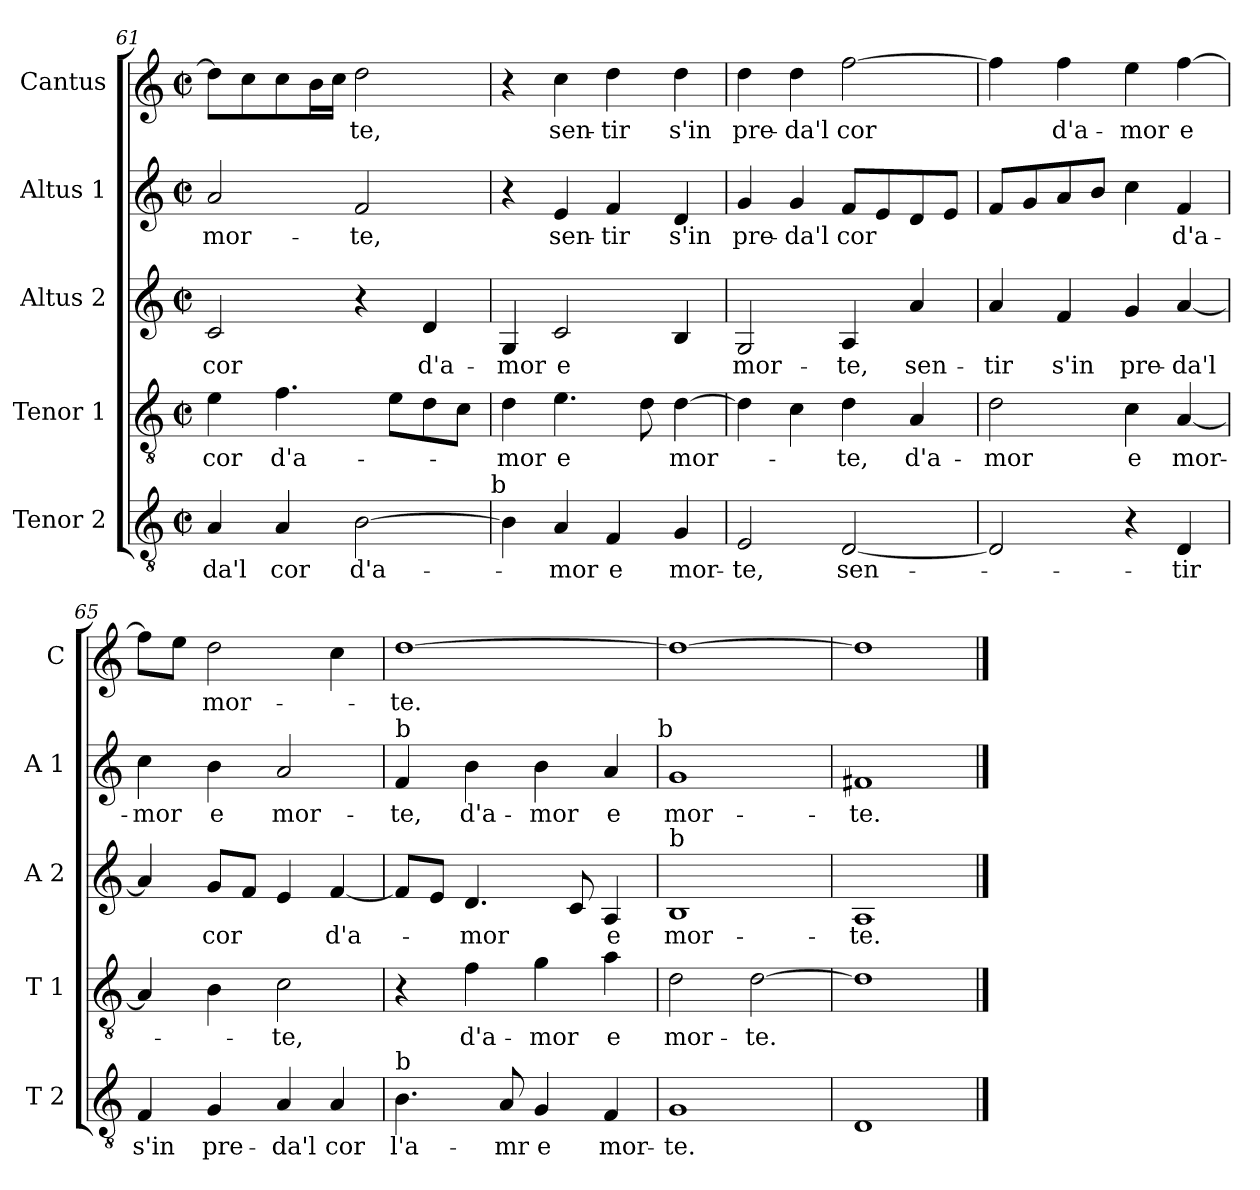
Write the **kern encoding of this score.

**kern	**text	**kern	**text	**kern	**text	**kern	**text	**kern	**text
*part5	*part5	*part4	*part4	*part3	*part3	*part2	*part2	*part1	*part1
*staff5	*staff5	*staff4	*staff4	*staff3	*staff3	*staff2	*staff2	*staff1	*staff1
*I"Tenor 2	*	*I"Tenor 1	*	*I"Altus 2	*	*I"Altus 1	*	*I"Cantus	*
*I'T 2	*	*I'T 1	*	*I'A 2	*	*I'A 1	*	*I'C	*
*clefGv2	*	*clefGv2	*	*clefG2	*	*clefG2	*	*clefG2	*
*k[]	*	*k[]	*	*k[]	*	*k[]	*	*k[]	*
*C:	*	*C:	*	*C:	*	*C:	*	*C:	*
*M2/2	*	*M2/2	*	*M2/2	*	*M2/2	*	*M2/2	*
*met(c|)	*	*met(c|)	*	*met(c|)	*	*met(c|)	*	*met(c|)	*
=61	=61	=61	=61	=61	=61	=61	=61	=61	=61
!	!LO:LY:b	!	!LO:LY:b	!	!LO:LY:b	!	!LO:LY:b	!	!
4A/	-da'l	4e\	cor	2c/	cor	2a/	mor-	8dd\L]	.
.	.	.	.	.	.	.	.	8cc\	.
!	!LO:LY:b	!	!LO:LY:b	!	!	!	!	!	!
4A/	cor	4.f\	d'a-	.	.	.	.	8cc\	.
.	.	.	.	.	.	.	.	16b\L	.
.	.	.	.	.	.	.	.	16cc\JJ	.
!	!LO:LY:b	!	!	!	!	!	!LO:LY:b	!	!LO:LY:b
[2B\	d'a-	.	.	4r	.	2f/	-te,	2dd\	-te,
.	.	8e\L	.	.	.	.	.	.	.
!	!	!	!	!	!LO:LY:b	!	!	!	!
.	.	8d\	.	4d/	d'a-	.	.	.	.
.	.	8c\J	.	.	.	.	.	.	.
!LO:TX:a:t=b	!	!	!	!	!	!	!	!	!
=62	=62	=62	=62	=62	=62	=62	=62	=62	=62
!	!	!	!LO:LY:b	!	!LO:LY:b	!	!	!	!
4B\]	.	4d\	-mor	4G/	-mor	4r	.	4r	.
!	!LO:LY:b	!	!LO:LY:b	!	!LO:LY:b	!	!LO:LY:b	!	!LO:LY:b
4A/	-mor	4.e\	e	2c/	e	4e/	sen-	4cc\	sen-
!	!LO:LY:b	!	!	!	!	!	!LO:LY:b	!	!LO:LY:b
4F/	e	.	.	.	.	4f/	-tir	4dd\	-tir
.	.	8d\	.	.	.	.	.	.	.
!	!LO:LY:b	!	!LO:LY:b	!	!	!	!LO:LY:b	!	!LO:LY:b
4G/	mor-	[4d\	mor-	4B/	.	4d/	s'in	4dd\	s'in
=63	=63	=63	=63	=63	=63	=63	=63	=63	=63
!	!LO:LY:b	!	!	!	!LO:LY:b	!	!LO:LY:b	!	!LO:LY:b
2E/	-te,	4d\]	.	2G/	mor-	4g/	pre-	4dd\	pre-
!	!	!	!	!	!	!	!LO:LY:b	!	!LO:LY:b
.	.	4c\	.	.	.	4g/	-da'l	4dd\	-da'l
!	!LO:LY:b	!	!LO:LY:b	!	!LO:LY:b	!	!LO:LY:b	!	!LO:LY:b
[2D/	sen-	4d\	-te,	4A/	-te,	8f/L	cor	[2ff\	cor
.	.	.	.	.	.	8e/	.	.	.
!	!	!	!LO:LY:b	!	!LO:LY:b	!	!	!	!
.	.	4A/	d'a-	4a/	sen-	8d/	.	.	.
.	.	.	.	.	.	8e/J	.	.	.
!!LO:LB:g=z
=64	=64	=64	=64	=64	=64	=64	=64	=64	=64
!	!	!	!LO:LY:b	!	!LO:LY:b	!	!	!	!
2D/]	.	2d\	-mor	4a/	-tir	8f/L	.	4ff\]	.
.	.	.	.	.	.	8g/	.	.	.
!	!	!	!	!	!LO:LY:b	!	!	!	!LO:LY:b
.	.	.	.	4f/	s'in	8a/	.	4ff\	d'a-
.	.	.	.	.	.	8b/J	.	.	.
!	!	!	!LO:LY:b	!	!LO:LY:b	!	!	!	!LO:LY:b
4r	.	4c\	e	4g/	pre-	4cc\	.	4ee\	-mor
!	!LO:LY:b	!	!LO:LY:b	!	!LO:LY:b	!	!LO:LY:b	!	!LO:LY:b
4D/	-tir	[4A/	mor-	[4a/	-da'l	4f/	d'a-	[4ff\	e
=65	=65	=65	=65	=65	=65	=65	=65	=65	=65
!	!LO:LY:b	!	!	!	!	!	!LO:LY:b	!	!
4F/	s'in	4A/]	.	4a/]	.	4cc\	-mor	8ff\L]	.
.	.	.	.	.	.	.	.	8ee\J	.
!	!LO:LY:b	!	!	!	!LO:LY:b	!	!LO:LY:b	!	!LO:LY:b
4G/	pre-	4B\	.	8g/L	cor	4b\	e	2dd\	mor-
.	.	.	.	8f/J	.	.	.	.	.
!	!LO:LY:b	!	!LO:LY:b	!	!	!	!LO:LY:b	!	!
4A/	-da'l	2c\	-te,	4e/	.	2a/	mor-	.	.
!	!LO:LY:b	!	!	!	!LO:LY:b	!	!	!	!
4A/	cor	.	.	[4f/	d'a-	.	.	4cc\	.
=66	=66	=66	=66	=66	=66	=66	=66	=66	=66
!	!	!	!	!	!	!LO:TX:a:t=b	!	!	!
!LO:TX:a:t=b	!	!	!	!	!	!	!	!	!
!	!LO:LY:b	!	!	!	!	!	!LO:LY:b	!	!LO:LY:b
4.B\	l'a-	4r	.	8f/L]	.	4f/	-te,	[1dd	-te.
.	.	.	.	8e/J	.	.	.	.	.
!	!	!	!LO:LY:b	!	!LO:LY:b	!	!LO:LY:b	!	!
.	.	4f\	d'a-	4.d/	-mor	4b\	d'a-	.	.
!	!LO:LY:b	!	!	!	!	!	!	!	!
8A/	-mr	.	.	.	.	.	.	.	.
!	!LO:LY:b	!	!LO:LY:b	!	!	!	!LO:LY:b	!	!
4G/	e	4g\	-mor	.	.	4b\	-mor	.	.
.	.	.	.	8c/	.	.	.	.	.
!	!LO:LY:b	!	!LO:LY:b	!	!LO:LY:b	!	!LO:LY:b	!	!
4F/	mor-	4a\	e	4A/	e	4a/	e	.	.
!	!	!	!	!	!	!LO:TX:a:t=b	!	!	!
=67	=67	=67	=67	=67	=67	=67	=67	=67	=67
!	!	!	!	!LO:TX:a:t=b	!	!	!	!	!
!	!LO:LY:b	!	!LO:LY:b	!	!LO:LY:b	!	!LO:LY:b	!	!
1G	-te.	2d\	mor-	1B	mor-	1g	mor-	1dd_	.
!	!	!	!LO:LY:b	!	!	!	!	!	!
.	.	[2d\	-te.	.	.	.	.	.	.
=68	=68	=68	=68	=68	=68	=68	=68	=68	=68
!	!	!	!	!	!LO:LY:b	!	!LO:LY:b	!	!
1D	.	1d]	.	1A	-te.	1f#X	-te.	1dd]	.
==	==	==	==	==	==	==	==	==	==
*-	*-	*-	*-	*-	*-	*-	*-	*-	*-
